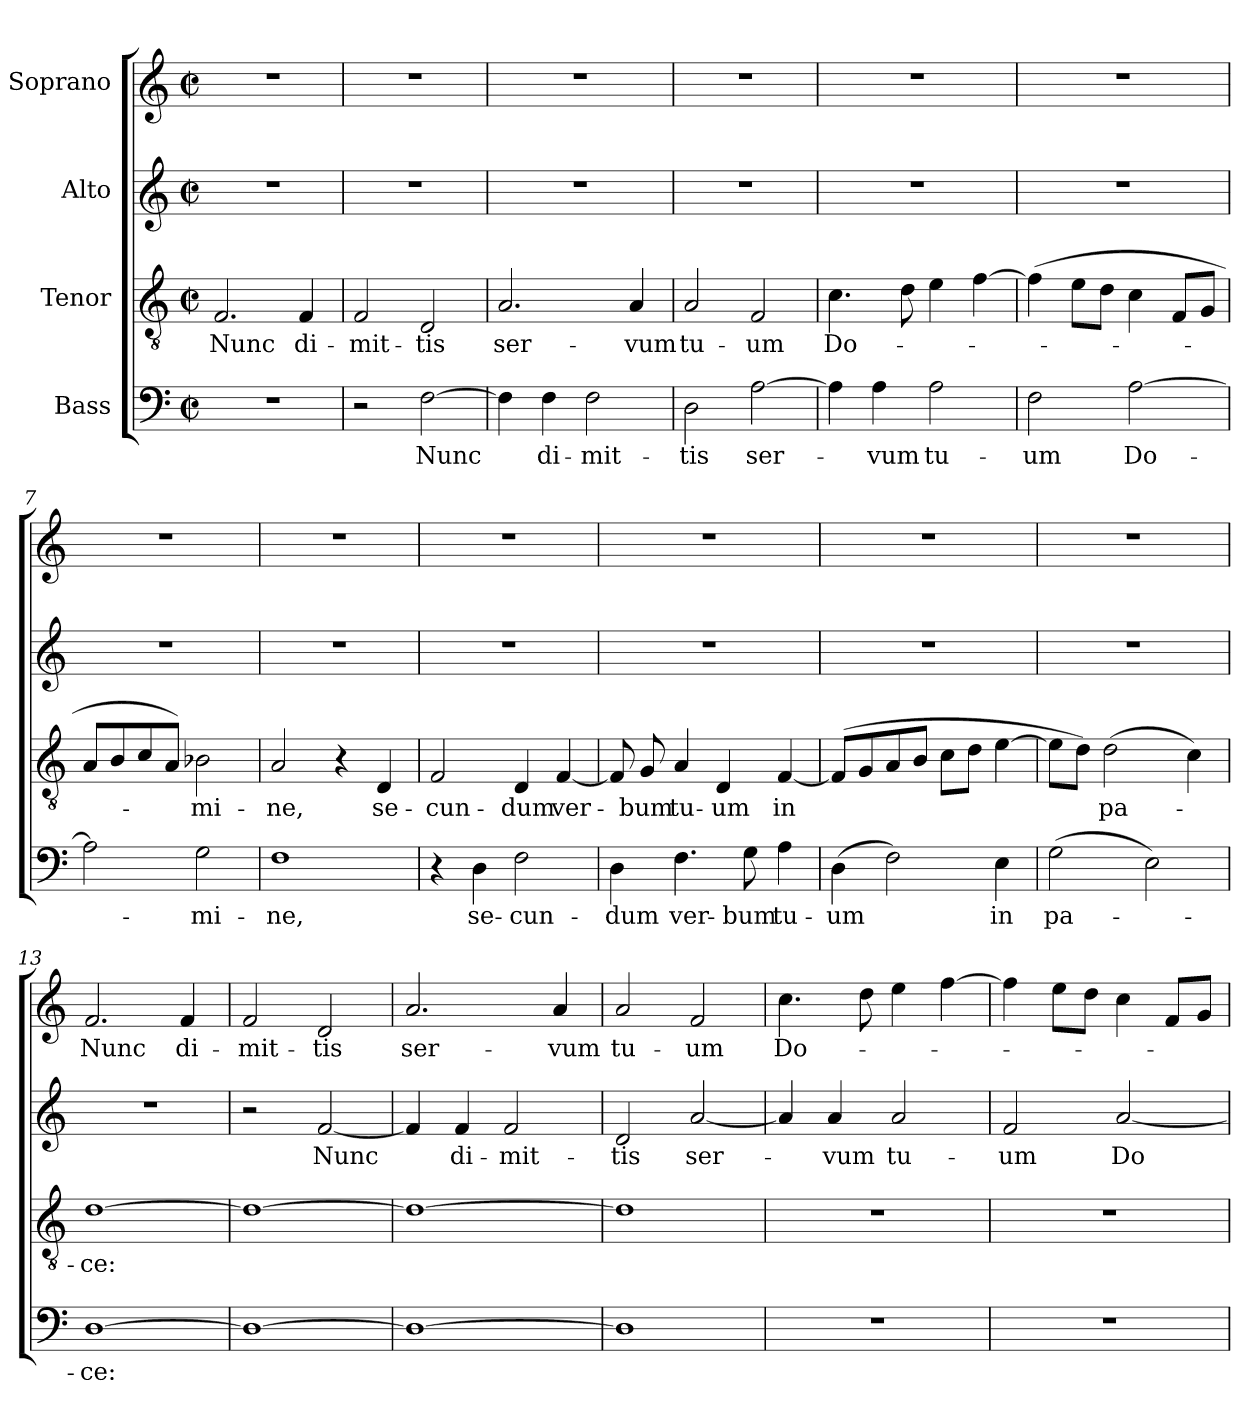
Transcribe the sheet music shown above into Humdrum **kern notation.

**kern	**text	**kern	**text	**kern	**text	**kern	**text
*part4	*part4	*part3	*part3	*part2	*part2	*part1	*part1
*staff4	*staff4	*staff3	*staff3	*staff2	*staff2	*staff1	*staff1
*I"Bass	*	*I"Tenor	*	*I"Alto	*	*I"Soprano	*
*clefF4	*	*clefGv2	*	*clefG2	*	*clefG2	*
*k[]	*	*k[]	*	*k[]	*	*k[]	*
*C:	*	*C:	*	*C:	*	*C:	*
*M2/2	*	*M2/2	*	*M2/2	*	*M2/2	*
*met(c|)	*	*met(c|)	*	*met(c|)	*	*met(c|)	*
=1	=1	=1	=1	=1	=1	=1	=1
1r	.	2.F/	Nunc	1r	.	1r	.
.	.	4F/	di-	.	.	.	.
=2	=2	=2	=2	=2	=2	=2	=2
2r	.	2F/	-mit-	1r	.	1r	.
[2F\	Nunc	2D/	-tis	.	.	.	.
=3	=3	=3	=3	=3	=3	=3	=3
4F\]	.	2.A/	ser-	1r	.	1r	.
4F\	di-	.	.	.	.	.	.
2F\	-mit-	.	.	.	.	.	.
.	.	4A/	-vum	.	.	.	.
=4	=4	=4	=4	=4	=4	=4	=4
2D\	-tis	2A/	tu-	1r	.	1r	.
[2A\	ser-	2F/	-um	.	.	.	.
=5	=5	=5	=5	=5	=5	=5	=5
4A\]	.	4.c\	Do-	1r	.	1r	.
4A\	-vum	.	.	.	.	.	.
.	.	8d\	.	.	.	.	.
2A\	tu-	4e\	.	.	.	.	.
.	.	[4f\	.	.	.	.	.
!!LO:LB:g=z
=6	=6	=6	=6	=6	=6	=6	=6
2F\	-um	(4f\]	.	1r	.	1r	.
.	.	8e\L	.	.	.	.	.
.	.	8d\J	.	.	.	.	.
[2A\	Do-	4c\	.	.	.	.	.
.	.	8F/L	.	.	.	.	.
.	.	8G/J	.	.	.	.	.
=7	=7	=7	=7	=7	=7	=7	=7
2A\]	.	8A/L	.	1r	.	1r	.
.	.	8B/	.	.	.	.	.
.	.	8c/	.	.	.	.	.
.	.	8A/J)	.	.	.	.	.
2G\	-mi-	2B-X\	-mi-	.	.	.	.
=8	=8	=8	=8	=8	=8	=8	=8
1F	-ne,	2A/	-ne,	1r	.	1r	.
.	.	4r	.	.	.	.	.
.	.	4D/	se-	.	.	.	.
=9	=9	=9	=9	=9	=9	=9	=9
4r	.	2F/	-cun-	1r	.	1r	.
4D\	se-	.	.	.	.	.	.
2F\	-cun-	4D/	-dum	.	.	.	.
.	.	[4F/	ver-	.	.	.	.
=10	=10	=10	=10	=10	=10	=10	=10
4D\	-dum	8F/]	.	1r	.	1r	.
.	.	8G/	-bum	.	.	.	.
4.F\	ver-	4A/	tu-	.	.	.	.
.	.	4D/	-um	.	.	.	.
8G\	-bum	.	.	.	.	.	.
4A\	tu-	[4F/	in	.	.	.	.
!!LO:PB:g=z
=11	=11	=11	=11	=11	=11	=11	=11
(4D\	-um	(8F/L]	.	1r	.	1r	.
.	.	8G/	.	.	.	.	.
2F\)	.	8A/	.	.	.	.	.
.	.	8B/J	.	.	.	.	.
.	.	8c\L	.	.	.	.	.
.	.	8d\J	.	.	.	.	.
4E\	in	[4e\	.	.	.	.	.
=12	=12	=12	=12	=12	=12	=12	=12
(2G\	pa-	8e\L]	.	1r	.	1r	.
.	.	8d\J)	.	.	.	.	.
.	.	(2d\	pa-	.	.	.	.
2E\)	.	.	.	.	.	.	.
.	.	4c\)	.	.	.	.	.
=13	=13	=13	=13	=13	=13	=13	=13
[1D	-ce:	[1d	-ce:	1r	.	2.f/	Nunc
.	.	.	.	.	.	4f/	di-
=14	=14	=14	=14	=14	=14	=14	=14
1D_	.	1d_	.	2r	.	2f/	-mit-
.	.	.	.	[2f/	Nunc	2d/	-tis
=15	=15	=15	=15	=15	=15	=15	=15
1D_	.	1d_	.	4f/]	.	2.a/	ser-
.	.	.	.	4f/	di-	.	.
.	.	.	.	2f/	-mit-	.	.
.	.	.	.	.	.	4a/	-vum
!!LO:LB:g=z
=16	=16	=16	=16	=16	=16	=16	=16
1D]	.	1d]	.	2d/	-tis	2a/	tu-
.	.	.	.	[2a/	ser-	2f/	-um
=17	=17	=17	=17	=17	=17	=17	=17
1r	.	1r	.	4a/]	.	4.cc\	Do-
.	.	.	.	4a/	-vum	.	.
.	.	.	.	.	.	8dd\	.
.	.	.	.	2a/	tu-	4ee\	.
.	.	.	.	.	.	[4ff\	.
=18	=18	=18	=18	=18	=18	=18	=18
1r	.	1r	.	2f/	-um	4ff\]	.
.	.	.	.	.	.	8ee\L	.
.	.	.	.	.	.	8dd\J	.
.	.	.	.	[2a/	Do-	4cc\	.
.	.	.	.	.	.	8f/L	.
.	.	.	.	.	.	8g/J	.
=	=	=	=	=	=	=	=
*-	*-	*-	*-	*-	*-	*-	*-
